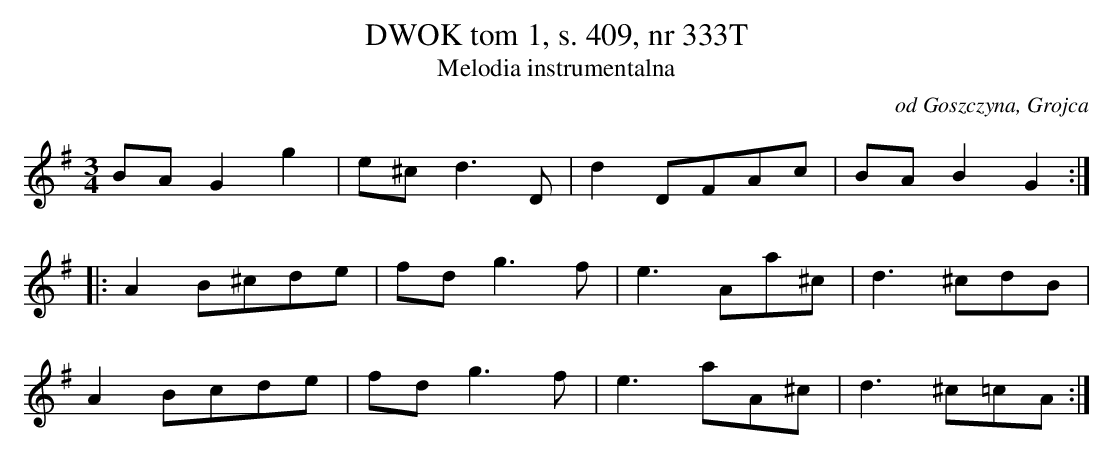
X:1
T: DWOK tom 1, s. 409, nr 333T
T: Melodia instrumentalna
O: od Goszczyna, Grojca
M: 3/4
L: 1/8
K: G
BAG2g2 | e^cd3D | d2DFAc | BAB2G2 :|
|:A2B^cde | fdg3f | e3Aa^c | d3^cdB |
A2Bcde | fdg3f | e3aA^c | d3^c=cA :|
